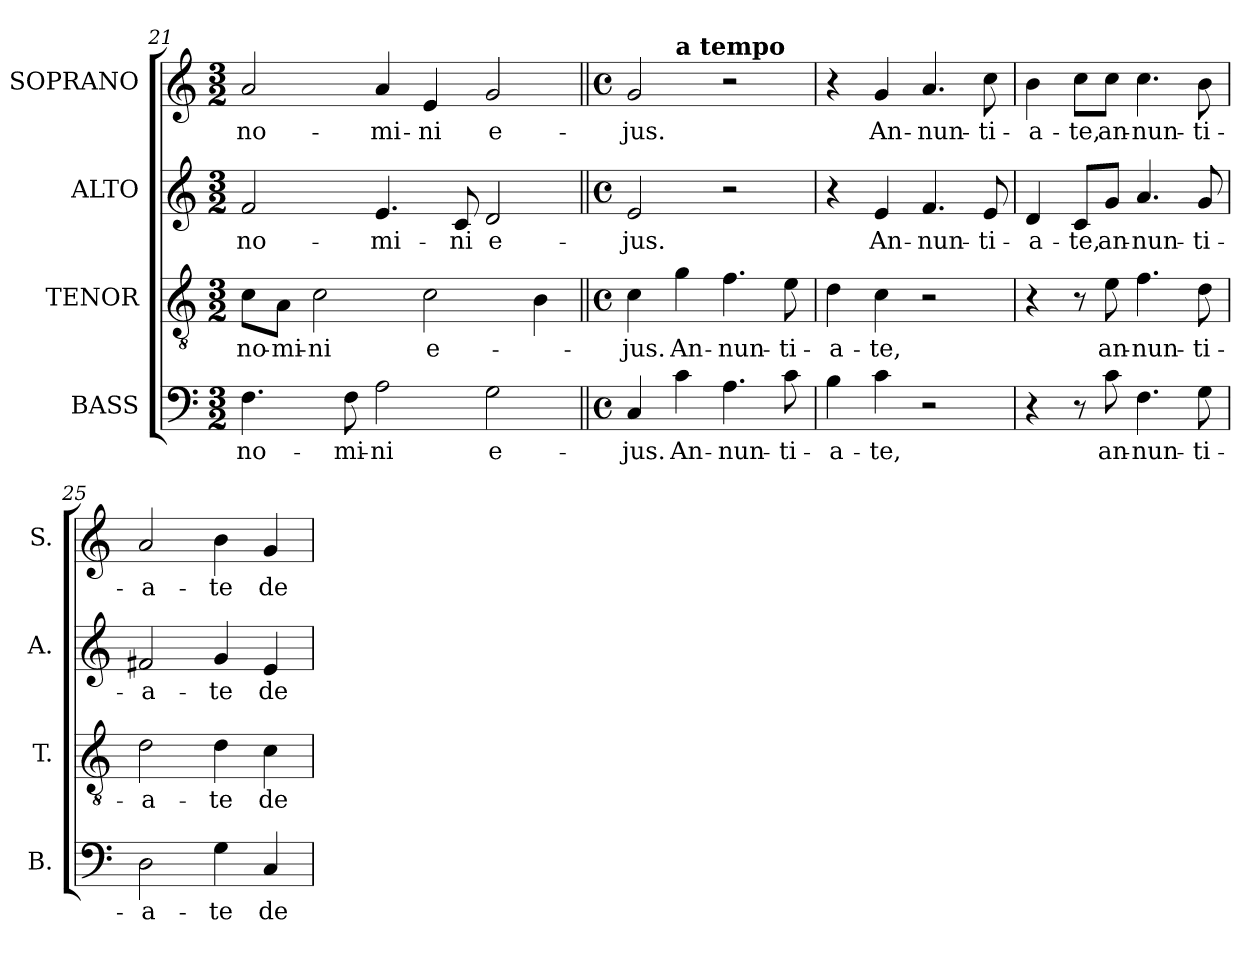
**kern	**text	**kern	**text	**kern	**text	**kern	**text
*part4	*part4	*part3	*part3	*part2	*part2	*part1	*part1
*staff4	*staff4	*staff3	*staff3	*staff2	*staff2	*staff1	*staff1
*I"BASS	*	*I"TENOR	*	*I"ALTO	*	*I"SOPRANO	*
*I'B.	*	*I'T.	*	*I'A.	*	*I'S.	*
*clefF4	*	*clefGv2	*	*clefG2	*	*clefG2	*
*	*	*ITrd7c12	*	*	*	*	*
*k[]	*	*k[]	*	*k[]	*	*k[]	*
*C:	*	*C:	*	*C:	*	*C:	*
*M3/2	*	*M3/2	*	*M3/2	*	*M3/2	*
=21	=21	=21	=21	=21	=21	=21	=21
!	!LO:LY:b:color=#000000	!	!	!	!	!	!
!	!	!	!LO:LY:b:color=#000000	!	!	!	!
!	!	!	!	!	!LO:LY:b:color=#000000	!	!
!	!	!	!	!	!	!	!LO:LY:b:color=#000000
4.Fi\	no-	8Ci\L	no-	2fi/	no-	2ai/	no-
!	!	!	!LO:LY:b:color=#000000	!	!	!	!
.	.	8AAi\J	-mi-	.	.	.	.
!	!	!	!LO:LY:b:color=#000000	!	!	!	!
.	.	2Ci\	-ni	.	.	.	.
!	!LO:LY:b:color=#000000	!	!	!	!	!	!
8Fi\	-mi-	.	.	.	.	.	.
!	!LO:LY:b:color=#000000	!	!	!	!	!	!
!	!	!	!	!	!LO:LY:b:color=#000000	!	!
!	!	!	!	!	!	!	!LO:LY:b:color=#000000
2Ai\	-ni	.	.	4.ei/	-mi-	4ai/	-mi-
!	!	!	!LO:LY:b:color=#000000	!	!	!	!
!	!	!	!	!	!	!	!LO:LY:b:color=#000000
.	.	2Ci\	e-	.	.	4ei/	-ni
!	!	!	!	!	!LO:LY:b:color=#000000	!	!
.	.	.	.	8ci/	-ni	.	.
!	!LO:LY:b:color=#000000	!	!	!	!	!	!
!	!	!	!	!	!LO:LY:b:color=#000000	!	!
!	!	!	!	!	!	!	!LO:LY:b:color=#000000
2Gi\	e-	.	.	2di/	e-	2gi/	e-
.	.	4BBi\	.	.	.	.	.
=22||	=22||	=22||	=22||	=22||	=22||	=22||	=22||
*M4/4	*	*M4/4	*	*M4/4	*	*M4/4	*
*met(c)	*	*met(c)	*	*met(c)	*	*met(c)	*
!	!LO:LY:b:color=#000000	!	!	!	!	!	!
!	!	!	!LO:LY:b:color=#000000	!	!	!	!
!	!	!	!	!	!LO:LY:b:color=#000000	!	!
*	*	*	*	*	*	*MM108	*
!	!	!	!	!	!	!	!LO:LY:b:color=#000000
*	*	*	*	*	*	*^	*
4Ci/	-jus.	4Ci\	-jus.	2ei/	-jus.	2gi/	4ryy	-jus.
!	!LO:LY:b:color=#000000	!	!	!	!	!	!	!
!	!	!	!	!	!	!	!LO:TX:a:B:t=a tempo	!
!	!	!	!LO:LY:b:color=#000000	!	!	!	!	!
4ci\	An-	4Gi\	An-	.	.	.	2.ryy	.
!	!LO:LY:b:color=#000000	!	!	!	!	!	!	!
!	!	!	!LO:LY:b:color=#000000	!	!	!	!	!
4.Ai\	-nun-	4.Fi\	-nun-	2r	.	2r	.	.
!	!LO:LY:b:color=#000000	!	!	!	!	!	!	!
!	!	!	!LO:LY:b:color=#000000	!	!	!	!	!
8ci\	-ti-	8Ei\	-ti-	.	.	.	.	.
*	*	*	*	*	*	*v	*v	*
!!LO:PB:g=z
=23	=23	=23	=23	=23	=23	=23	=23
*	*	*	*	*	*	*^	*
!	!LO:LY:b:color=#000000	!	!	!	!	!	!	!
*	*	*	*	*	*	*v	*v	*
*	*	*	*	*	*	*^	*
!	!	!	!LO:LY:b:color=#000000	!	!	!	!	!
*	*	*	*	*	*	*v	*v	*
4Bi\	-a-	4Di\	-a-	4r	.	4r	.
!	!LO:LY:b:color=#000000	!	!	!	!	!	!
!	!	!	!LO:LY:b:color=#000000	!	!	!	!
!	!	!	!	!	!LO:LY:b:color=#000000	!	!
!	!	!	!	!	!	!	!LO:LY:b:color=#000000
4ci\	-te,	4Ci\	-te,	4ei/	An-	4gi/	An-
!	!	!	!	!	!LO:LY:b:color=#000000	!	!
!	!	!	!	!	!	!	!LO:LY:b:color=#000000
2r	.	2r	.	4.fi/	-nun-	4.ai/	-nun-
!	!	!	!	!	!LO:LY:b:color=#000000	!	!
!	!	!	!	!	!	!	!LO:LY:b:color=#000000
.	.	.	.	8ei/	-ti-	8cci\	-ti-
=24	=24	=24	=24	=24	=24	=24	=24
!	!	!	!	!	!LO:LY:b:color=#000000	!	!
!	!	!	!	!	!	!	!LO:LY:b:color=#000000
4r	.	4r	.	4di/	-a-	4bi\	-a-
!	!	!	!	!	!LO:LY:b:color=#000000	!	!
!	!	!	!	!	!	!	!LO:LY:b:color=#000000
8r	.	8r	.	8ci/L	-te,	8cci\L	-te,
!	!LO:LY:b:color=#000000	!	!	!	!	!	!
!	!	!	!LO:LY:b:color=#000000	!	!	!	!
!	!	!	!	!	!LO:LY:b:color=#000000	!	!
!	!	!	!	!	!	!	!LO:LY:b:color=#000000
8ci\	an-	8Ei\	an-	8gi/J	an-	8cci\J	an-
!	!LO:LY:b:color=#000000	!	!	!	!	!	!
!	!	!	!LO:LY:b:color=#000000	!	!	!	!
!	!	!	!	!	!LO:LY:b:color=#000000	!	!
!	!	!	!	!	!	!	!LO:LY:b:color=#000000
4.Fi\	-nun-	4.Fi\	-nun-	4.ai/	-nun-	4.cci\	-nun-
!	!LO:LY:b:color=#000000	!	!	!	!	!	!
!	!	!	!LO:LY:b:color=#000000	!	!	!	!
!	!	!	!	!	!LO:LY:b:color=#000000	!	!
!	!	!	!	!	!	!	!LO:LY:b:color=#000000
8Gi\	-ti-	8Di\	-ti-	8gi/	-ti-	8bi\	-ti-
=25	=25	=25	=25	=25	=25	=25	=25
!	!LO:LY:b:color=#000000	!	!	!	!	!	!
!	!	!	!LO:LY:b:color=#000000	!	!	!	!
!	!	!	!	!	!LO:LY:b:color=#000000	!	!
!	!	!	!	!	!	!	!LO:LY:b:color=#000000
2Di\	-a-	2Di\	-a-	2f#Xi/	-a-	2ai/	-a-
!	!LO:LY:b:color=#000000	!	!	!	!	!	!
!	!	!	!LO:LY:b:color=#000000	!	!	!	!
!	!	!	!	!	!LO:LY:b:color=#000000	!	!
!	!	!	!	!	!	!	!LO:LY:b:color=#000000
4Gi\	-te	4Di\	-te	4gi/	-te	4bi\	-te
!	!LO:LY:b:color=#000000	!	!	!	!	!	!
!	!	!	!LO:LY:b:color=#000000	!	!	!	!
!	!	!	!	!	!LO:LY:b:color=#000000	!	!
!	!	!	!	!	!	!	!LO:LY:b:color=#000000
4Ci/	de	4Ci\	de	4ei/	de	4gi/	de
=	=	=	=	=	=	=	=
*-	*-	*-	*-	*-	*-	*-	*-
